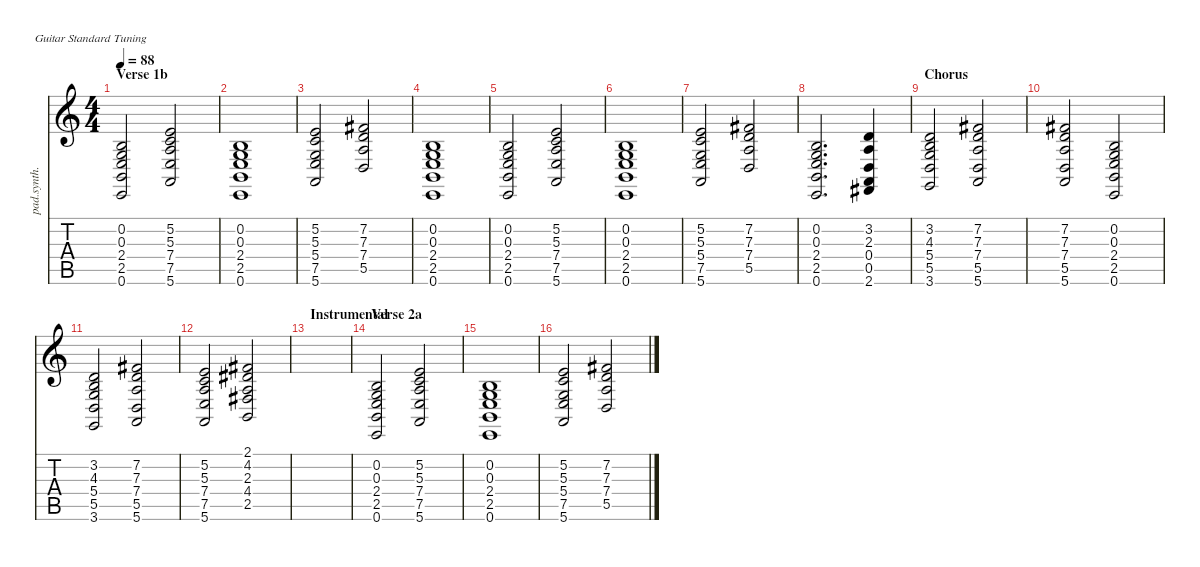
\defaultSystemsLayout 4
\hideDynamics
\bracketExtendMode nobrackets
\otherSystemsTrackNameOrientation horizontal
\track ("Synthesizer" "pad.synth.") {instrument pad2warm}
\staff {score tabs}
\tuning (E4 B3 G3 D3 A2 E2)
\ts (4 4)
\section ("" "Verse 1b")
\tempo 88
\clef g2
\ks c
(0.6 2.5 2.4 0.3 0.2).2{dy mf beam Up} (7.5 7.4 5.3 5.2 5.6).2{beam Up} |
(0.6 2.5 2.4 0.3 0.2).1{beam Up} |
(5.6 7.5 5.4 5.3 5.2).2{beam Up} (5.5 7.4 7.3 7.2{acc #}).2{beam Up} |
(0.6 2.5 2.4 0.3 0.2).1{beam Up} |
(0.6 2.5 2.4 0.3 0.2).2{beam Up} (7.5 7.4 5.3 5.2 5.6).2{beam Up} |
(0.6 2.5 2.4 0.3 0.2).1{beam Up} |
(5.6 7.5 5.4 5.3 5.2).2{beam Up} (5.5 7.4 7.3 7.2{acc #}).2{beam Up} |
(0.6 2.5 2.4 0.3 0.2).2{d beam Up} (2.6{acc #} 0.5 0.4 2.3 3.2).4{beam Up} |
\section ("" "Chorus")
(3.6 5.5 5.4 4.3 3.2).2{beam Up} (7.2{acc #} 7.3 7.4 5.5 5.6).2{beam Up} |
(5.6 5.5 7.4 7.3 7.2{acc #}).2{beam Up} (0.6 2.5 2.4 0.3 0.2).2{beam Up} |
(3.6 5.5 5.4 4.3 3.2).2{beam Up} (7.2{acc #} 7.3 7.4 5.5 5.6).2{beam Up} |
(5.6 7.5 7.4 5.3 5.2).2{beam Up} (2.5 4.4{acc #} 2.3 4.2{acc #} 2.1{acc #}).2{beam Up} |
\section ("" "Instrumental")
|
\section ("" "Verse 2a")
(0.6 2.5 2.4 0.3 0.2).2{beam Up} (7.5 7.4 5.3 5.2 5.6).2{beam Up} |
(0.6 2.5 2.4 0.3 0.2).1{beam Up} |
(5.6 7.5 5.4 5.3 5.2).2{beam Up} (5.5 7.4 7.3 7.2{acc #}).2{beam Up}
